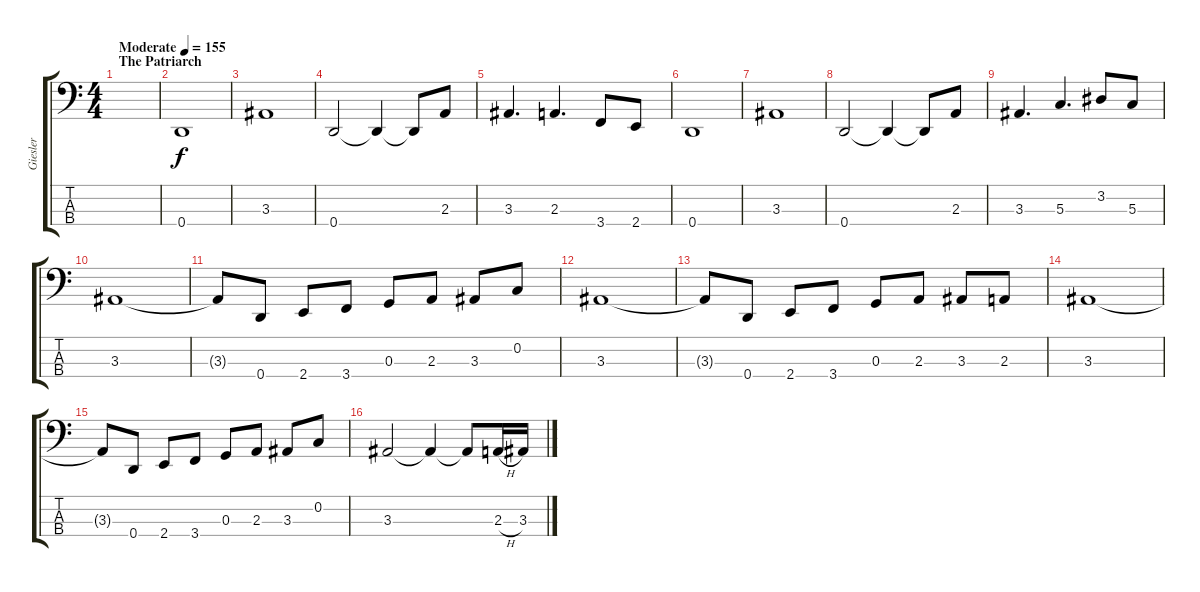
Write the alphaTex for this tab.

\track ("Giesler" "Giesler") {instrument electricbassfinger}
\staff {score tabs}
\tuning (F2 C2 G1 D1) {hide}
\ts (4 4)
\section ("" "The Patriarch")
\tempo (155 "Moderate")
\tempo 85
\tempo (155 "Moderate")
\clef f4
\ks c
|
0.4.1 |
3.3.1 |
0.4.2 0.4{t}.4 0.4{t}.8 2.3.8 |
3.3.4{d} 2.3.4{d} 3.4.8 2.4.8 |
0.4.1 |
3.3.1 |
0.4.2 0.4{t}.4 0.4{t}.8 2.3.8 |
3.3.4{d} 5.3.4{d} 3.2.8 5.3.8 |
3.3.1 |
3.3{t}.8 0.4.8 2.4.8 3.4.8 0.3.8 2.3.8 3.3.8 0.2.8 |
3.3.1 |
3.3{t}.8 0.4.8 2.4.8 3.4.8 0.3.8 2.3.8 3.3.8 2.3.8 |
3.3.1 |
3.3{t}.8 0.4.8 2.4.8 3.4.8 0.3.8 2.3.8 3.3.8 0.2.8 |
3.3.2 3.3{t}.4 3.3{t}.8 2.3{h}.16 3.3.16
